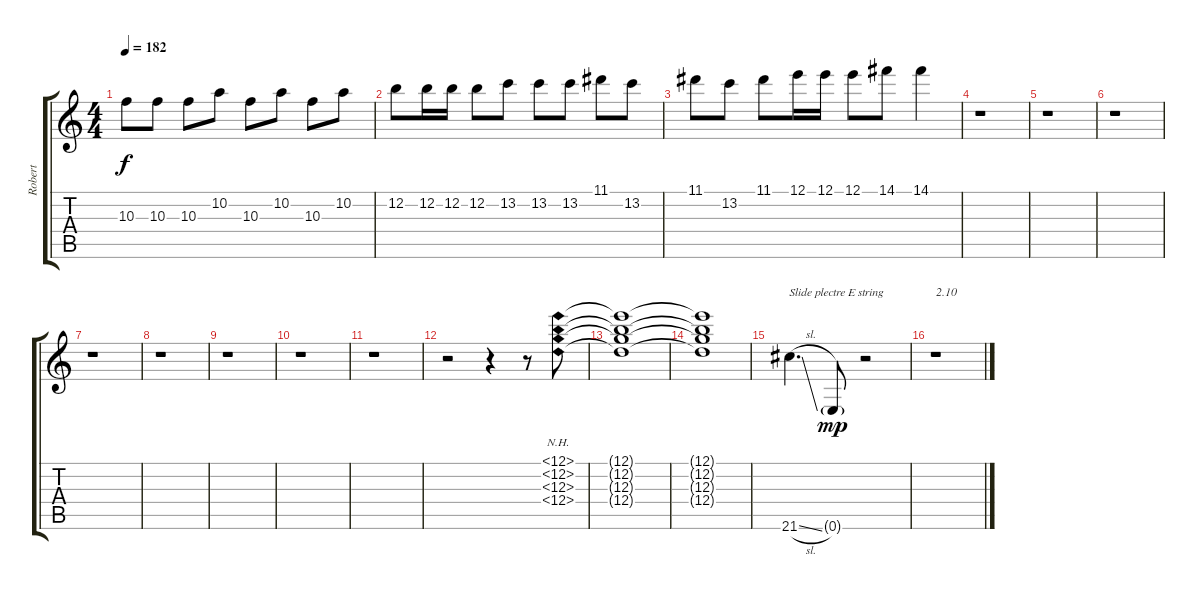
\track ("Robert" "Robert") {instrument acousticguitarnylon}
\staff {score tabs}
\tuning (E4 B3 G3 D3 A2 E2) {hide}
\ts (4 4)
\tempo 182
\clef g2
\ks c
10.3.8{dy f} 10.3.8 10.3.8 10.2.8 10.3.8 10.2.8 10.3.8 10.2.8 |
12.2.8 12.2.16 12.2.16 12.2.8 13.2.8 13.2.8 13.2.8 11.1.8 13.2.8 |
11.1.8 13.2.8 11.1.8 12.1.16 12.1.16 12.1.8 14.1.8 14.1.4 |
r.1 |
r.1 |
r.1 |
r.1 |
r.1 |
r.1 |
r.1 |
r.1 |
r.2 r.4 r.8 (12.1{nh} 12.2{nh} 12.3{nh} 12.4{nh}).8 |
(12.1{t} 12.2{t} 12.3{t} 12.4{t}).1 |
(12.1{t} 12.2{t} 12.3{t} 12.4{t}).1 |
21.6{sl}.4{d txt "Slide plectre E string"} 0.6{g}.8{dy mp} r.2 |
r.1{txt "2.10"}
